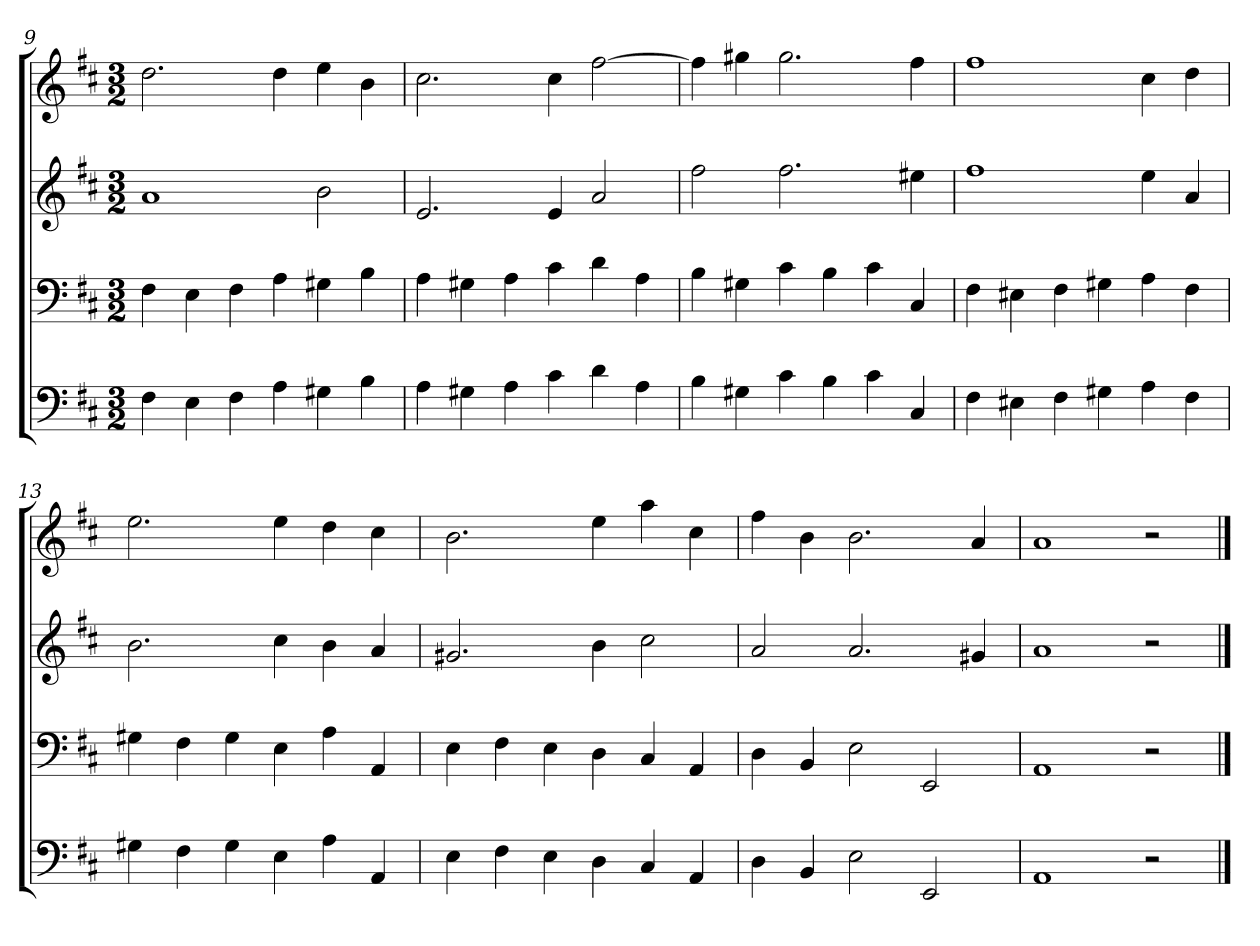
**kern	**kern	**kern	**kern
*part4	*part3	*part2	*part1
*staff4	*staff3	*staff2	*staff1
*k[f#c#]	*k[f#c#]	*k[f#c#]	*k[f#c#]
*D:	*D:	*D:	*D:
*M3/2	*M3/2	*M3/2	*M3/2
=9	=9	=9	=9
4F#	4F#	1a	2.dd
4E	4E	.	.
4F#	4F#	.	.
4A	4A	.	4dd
4G#X	4G#X	2b	4ee
4B	4B	.	4b
=10	=10	=10	=10
4A	4A	2.e	2.cc#
4G#X	4G#X	.	.
4A	4A	.	.
4c#	4c#	4e	4cc#
4d	4d	2a	[2ff#
4A	4A	.	.
=11	=11	=11	=11
4B	4B	2ff#	4ff#]
4G#X	4G#X	.	4gg#X
4c#	4c#	2.ff#	2.gg#
4B	4B	.	.
4c#	4c#	.	.
4C#	4C#	4ee#X	4ff#
=12	=12	=12	=12
4F#	4F#	1ff#	1ff#
4E#X	4E#X	.	.
4F#	4F#	.	.
4G#X	4G#X	.	.
4A	4A	4ee	4cc#
4F#	4F#	4a	4dd
=13	=13	=13	=13
4G#X	4G#X	2.b	2.ee
4F#	4F#	.	.
4G#	4G#	.	.
4E	4E	4cc#	4ee
4A	4A	4b	4dd
4AA	4AA	4a	4cc#
=14	=14	=14	=14
4E	4E	2.g#X	2.b
4F#	4F#	.	.
4E	4E	.	.
4D	4D	4b	4ee
4C#	4C#	2cc#	4aa
4AA	4AA	.	4cc#
=15	=15	=15	=15
4D	4D	2a	4ff#
4BB	4BB	.	4b
2E	2E	2.a	2.b
2EE	2EE	.	.
.	.	4g#X	4a
=16	=16	=16	=16
1AA	1AA	1a	1a
2r	2r	2r	2r
==	==	==	==
*-	*-	*-	*-
